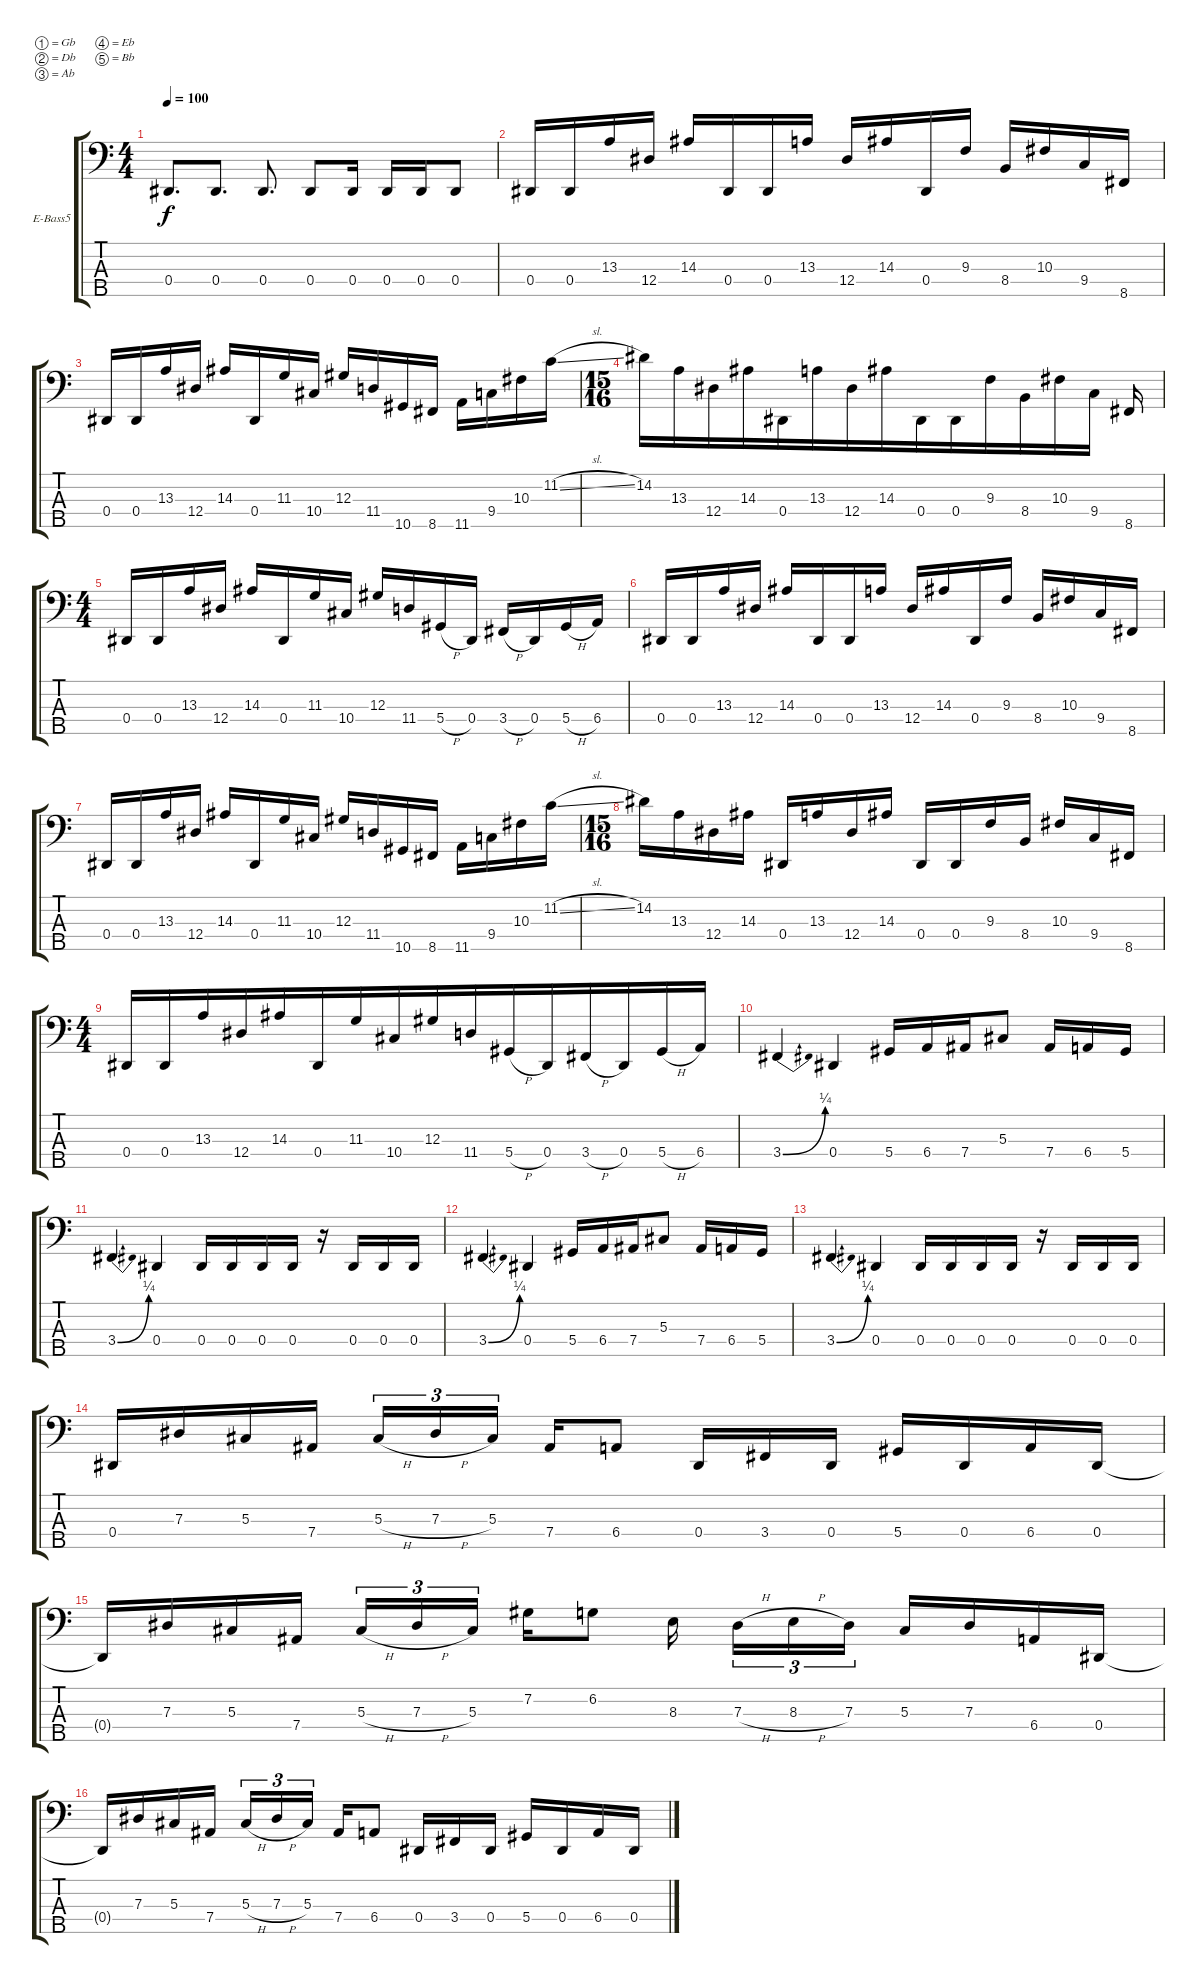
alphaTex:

\bracketExtendMode groupsimilarinstruments
\firstSystemTrackNameOrientation horizontal
\otherSystemsTrackNameOrientation horizontal
\track ("Arif Mirabdolbaghi" "E-Bass5") {instrument electricbassfinger}
\staff {score tabs}
\tuning (Gb2 Db2 Ab1 Eb1 Bb0)
\ts (4 4)
\beaming (8 2 2 2 2)
\tempo 100
\clef f4
\ks c
0.4.8{d dy f} 0.4.8{d} 0.4.8{d} 0.4.8 0.4.16 0.4.16 0.4.16 0.4.8 |
0.4.16 0.4.16 13.3.16 12.4.16 14.3.16 0.4.16 0.4.16 13.3.16 12.4.16 14.3.16 0.4.16 9.3.16 8.4.16 10.3.16 9.4.16 8.5.16 |
0.4.16 0.4.16 13.3.16 12.4.16 14.3.16 0.4.16 11.3.16 10.4.16 12.3.16 11.4.16 10.5.16 8.5.16 11.5.16 9.4.16 10.3.16 11.2{sl}.16 |
\ts (15 16)
\beaming (8 7)
14.2.16 13.3.16 12.4.16 14.3.16 0.4.16 13.3.16 12.4.16 14.3.16 0.4.16 0.4.16 9.3.16 8.4.16 10.3.16 9.4.16 8.5.16 |
\ts (4 4)
\beaming (8 2 2 2 2)
0.4.16 0.4.16 13.3.16 12.4.16 14.3.16 0.4.16 11.3.16 10.4.16 12.3.16 11.4.16 5.4{h}.16 0.4.16 3.4{h}.16 0.4.16 5.4{h}.16 6.4.16 |
0.4.16 0.4.16 13.3.16 12.4.16 14.3.16 0.4.16 0.4.16 13.3.16 12.4.16 14.3.16 0.4.16 9.3.16 8.4.16 10.3.16 9.4.16 8.5.16 |
0.4.16 0.4.16 13.3.16 12.4.16 14.3.16 0.4.16 11.3.16 10.4.16 12.3.16 11.4.16 10.5.16 8.5.16 11.5.16 9.4.16 10.3.16 11.2{sl}.16 |
\ts (15 16)
\beaming (8 2 2 2 2)
14.2.16 13.3.16 12.4.16 14.3.16 0.4.16 13.3.16 12.4.16 14.3.16 0.4.16 0.4.16 9.3.16 8.4.16 10.3.16 9.4.16 8.5.16 |
\ts (4 4)
\beaming (8 8)
0.4.16 0.4.16 13.3.16 12.4.16 14.3.16 0.4.16 11.3.16 10.4.16 12.3.16 11.4.16 5.4{h}.16 0.4.16 3.4{h}.16 0.4.16 5.4{h}.16 6.4.16 |
\beaming (8 2 2 2 2)
3.4{be (bend 0 0 60 1)}.4 0.4.4 5.4.16 6.4.16 7.4.16 5.3.8 7.4.16 6.4.16 5.4.16 |
3.4{be (bend 0 0 60 1)}.4 0.4.4 0.4.16 0.4.16 0.4.16 0.4.16 r.16 0.4.16 0.4.16 0.4.16 |
3.4{be (bend 0 0 60 1)}.4 0.4.4 5.4.16 6.4.16 7.4.16 5.3.8 7.4.16 6.4.16 5.4.16 |
3.4{be (bend 0 0 60 1)}.4 0.4.4 0.4.16 0.4.16 0.4.16 0.4.16 r.16 0.4.16 0.4.16 0.4.16 |
0.4.16 7.3.16 5.3.16 7.4.16 5.3{h}.16{tu (3 2)} 7.3{h}.16{tu (3 2)} 5.3.16{tu (3 2)} 7.4.16 6.4.8 0.4.16 3.4.16 0.4.16 5.4.16 0.4.16 6.4.16 0.4.16 |
0.4{t}.16 7.3.16 5.3.16 7.4.16 5.3{h}.16{tu (3 2)} 7.3{h}.16{tu (3 2)} 5.3.16{tu (3 2)} 7.2.16 6.2.8 8.3.16 7.3{h}.16{tu (3 2)} 8.3{h}.16{tu (3 2)} 7.3.16{tu (3 2)} 5.3.16 7.3.16 6.4.16 0.4.16 |
0.4{t}.16 7.3.16 5.3.16 7.4.16 5.3{h}.16{tu (3 2)} 7.3{h}.16{tu (3 2)} 5.3.16{tu (3 2)} 7.4.16 6.4.8 0.4.16 3.4.16 0.4.16 5.4.16 0.4.16 6.4.16 0.4.16
